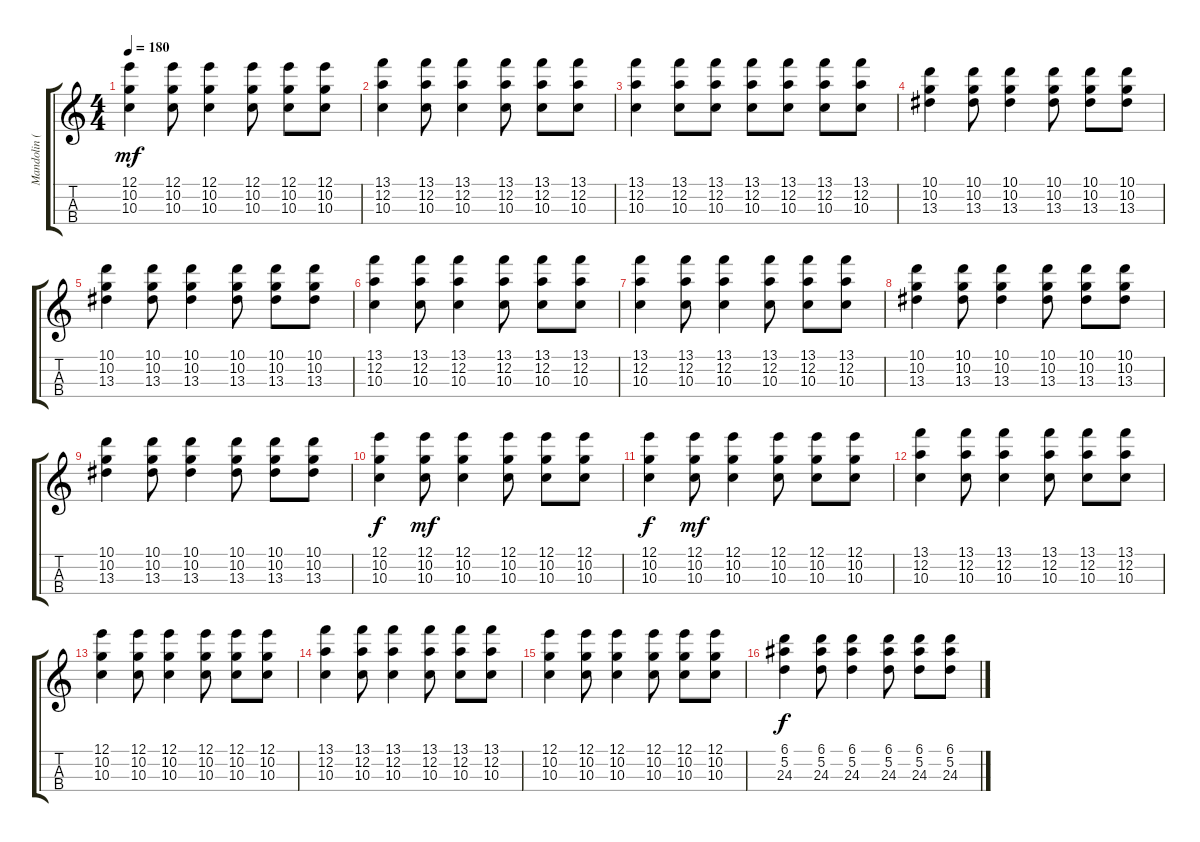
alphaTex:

\track ("Mandolin (io kcho)" "Mandolin (") {instrument banjo}
\staff {score tabs}
\tuning (E4 A3 D3 G2) {hide}
\displaytranspose 12
\ts (4 4)
\tempo 180
\clef g2
\ks c
(12.1 10.2 10.3).4{dy mf} (12.1 10.2 10.3).8 (12.1 10.2 10.3).4 (12.1 10.2 10.3).8 (12.1 10.2 10.3).8 (12.1 10.2 10.3).8 |
(13.1 12.2 10.3).4 (13.1 12.2 10.3).8 (13.1 12.2 10.3).4 (13.1 12.2 10.3).8 (13.1 12.2 10.3).8 (13.1 12.2 10.3).8 |
(13.1 12.2 10.3).4 (13.1 12.2 10.3).8 (13.1 12.2 10.3).8 (13.1 12.2 10.3).8 (13.1 12.2 10.3).8 (13.1 12.2 10.3).8 (13.1 12.2 10.3).8 |
(10.1 10.2 13.3).4 (10.1 10.2 13.3).8 (10.1 10.2 13.3).4 (10.1 10.2 13.3).8 (10.1 10.2 13.3).8 (10.1 10.2 13.3).8 |
(10.1 10.2 13.3).4 (10.1 10.2 13.3).8 (10.1 10.2 13.3).4 (10.1 10.2 13.3).8 (10.1 10.2 13.3).8 (10.1 10.2 13.3).8 |
(13.1 12.2 10.3).4 (13.1 12.2 10.3).8 (13.1 12.2 10.3).4 (13.1 12.2 10.3).8 (13.1 12.2 10.3).8 (13.1 12.2 10.3).8 |
(13.1 12.2 10.3).4 (13.1 12.2 10.3).8 (13.1 12.2 10.3).4 (13.1 12.2 10.3).8 (13.1 12.2 10.3).8 (13.1 12.2 10.3).8 |
(10.1 10.2 13.3).4 (10.1 10.2 13.3).8 (10.1 10.2 13.3).4 (10.1 10.2 13.3).8 (10.1 10.2 13.3).8 (10.1 10.2 13.3).8 |
(10.1 10.2 13.3).4 (10.1 10.2 13.3).8 (10.1 10.2 13.3).4 (10.1 10.2 13.3).8 (10.1 10.2 13.3).8 (10.1 10.2 13.3).8 |
(12.1 10.2 10.3).4{dy f} (12.1 10.2 10.3).8{dy mf} (12.1 10.2 10.3).4 (12.1 10.2 10.3).8 (12.1 10.2 10.3).8 (12.1 10.2 10.3).8 |
(12.1 10.2 10.3).4{dy f} (12.1 10.2 10.3).8{dy mf} (12.1 10.2 10.3).4 (12.1 10.2 10.3).8 (12.1 10.2 10.3).8 (12.1 10.2 10.3).8 |
(13.1 12.2 10.3).4 (13.1 12.2 10.3).8 (13.1 12.2 10.3).4 (13.1 12.2 10.3).8 (13.1 12.2 10.3).8 (13.1 12.2 10.3).8 |
(12.1 10.2 10.3).4 (12.1 10.2 10.3).8 (12.1 10.2 10.3).4 (12.1 10.2 10.3).8 (12.1 10.2 10.3).8 (12.1 10.2 10.3).8 |
(13.1 12.2 10.3).4 (13.1 12.2 10.3).8 (13.1 12.2 10.3).4 (13.1 12.2 10.3).8 (13.1 12.2 10.3).8 (13.1 12.2 10.3).8 |
(12.1 10.2 10.3).4 (12.1 10.2 10.3).8 (12.1 10.2 10.3).4 (12.1 10.2 10.3).8 (12.1 10.2 10.3).8 (12.1 10.2 10.3).8 |
(6.1 5.2 24.3).4{dy f} (6.1 5.2 24.3).8 (6.1 5.2 24.3).4 (6.1 5.2 24.3).8 (6.1 5.2 24.3).8 (6.1 5.2 24.3).8
